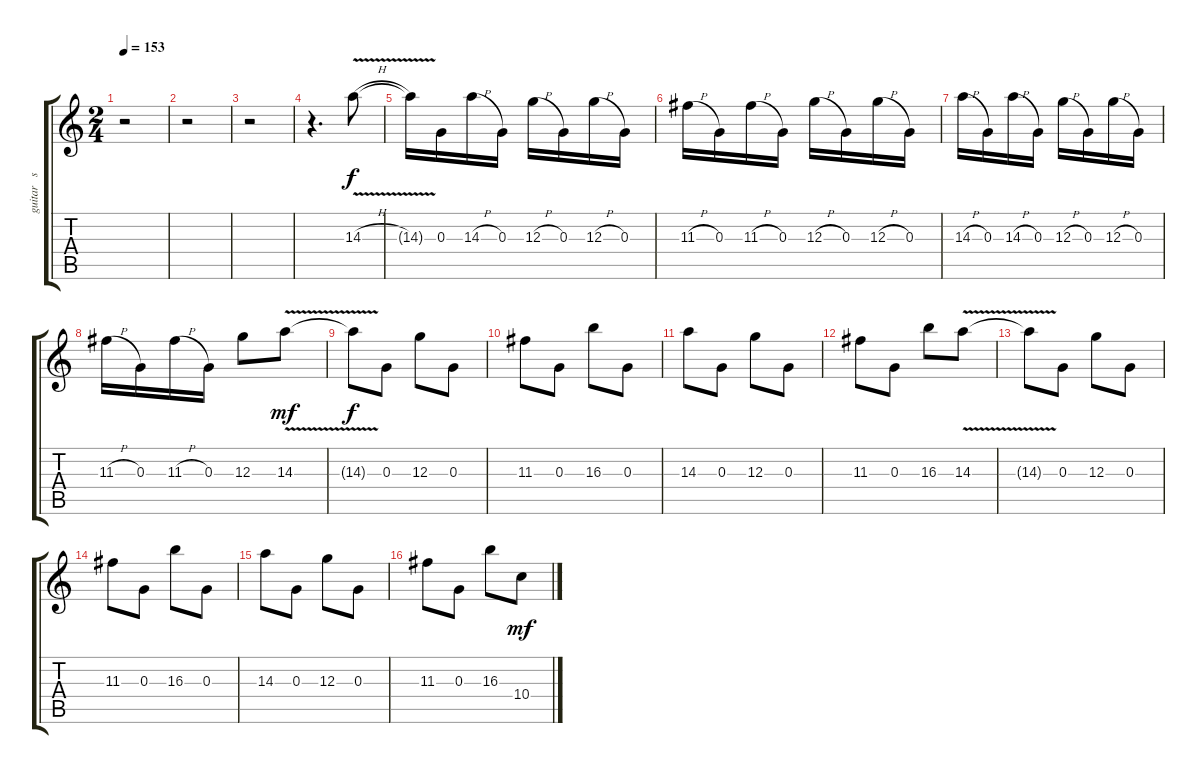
\track ("guitar   solo   right" "guitar   s") {instrument overdrivenguitar}
\staff {score tabs}
\tuning (E4 B3 G3 D3 A2 E2) {hide}
\ts (2 4)
\tempo 153
\clef g2
\ks c
r.2{dy p} |
r.2 |
r.2 |
r.4{d} 14.3{v h}.8{dy f} |
14.3{t}.16 0.3.16 14.3{h}.16 0.3.16 12.3{h}.16 0.3.16 12.3{h}.16 0.3.16 |
11.3{h}.16 0.3.16 11.3{h}.16 0.3.16 12.3{h}.16 0.3.16 12.3{h}.16 0.3.16 |
14.3{h}.16 0.3.16 14.3{h}.16 0.3.16 12.3{h}.16 0.3.16 12.3{h}.16 0.3.16 |
11.3{h}.16 0.3.16 11.3{h}.16 0.3.16 12.3.8 14.3{v}.8{dy mf} |
14.3{t}.8{dy f} 0.3.8 12.3.8 0.3.8 |
11.3.8 0.3.8 16.3.8 0.3.8 |
14.3.8 0.3.8 12.3.8 0.3.8 |
11.3.8 0.3.8 16.3.8 14.3{v}.8 |
14.3{t}.8 0.3.8 12.3.8 0.3.8 |
11.3.8 0.3.8 16.3.8 0.3.8 |
14.3.8 0.3.8 12.3.8 0.3.8 |
11.3.8 0.3.8 16.3.8 10.4.8{dy mf}
